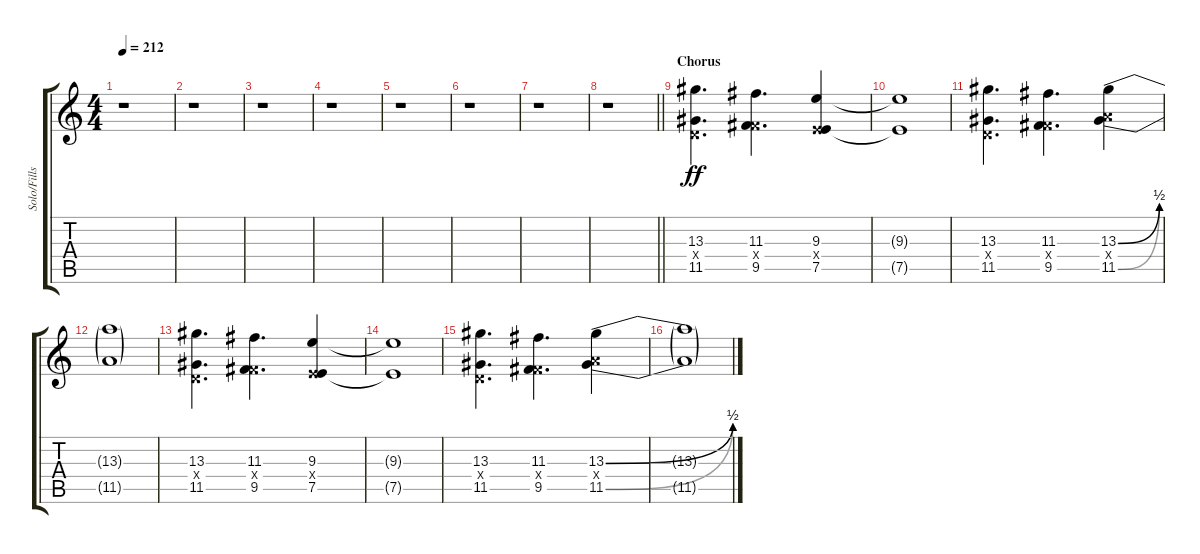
\track ("Solo/Fills" "Solo/Fills") {solo instrument distortionguitar}
\staff {score tabs}
\tuning (E4 B3 G3 D3 A2 D2) {hide}
\ts (4 4)
\tempo 212
\clef g2
\ks c
r.1{dy ff} |
r.1 |
r.1 |
r.1 |
r.1 |
r.1 |
r.1 |
\barLineRight lightlight
r.1 |
\section ("" "Chorus")
(13.3 0.4{x} 11.5).4{d} (11.3 4.4{x} 9.5).4{d} (9.3 2.4{x} 7.5).4 |
(9.3{t} 7.5{t}).1 |
(13.3 0.4{x} 11.5).4{d} (11.3 4.4{x} 9.5).4{d} (13.3{be (bend 0 0 60 2)} 7.4{x} 11.5{be (bend 0 0 60 2)}).4 |
(13.3{t} 11.5{t}).1 |
(13.3 0.4{x} 11.5).4{d} (11.3 4.4{x} 9.5).4{d} (9.3 2.4{x} 7.5).4 |
(9.3{t} 7.5{t}).1 |
(13.3 0.4{x} 11.5).4{d} (11.3 4.4{x} 9.5).4{d} (13.3{be (bend 0 0 60 2)} 7.4{x} 11.5{be (bend 0 0 60 2)}).4 |
(13.3{t} 11.5{t}).1
